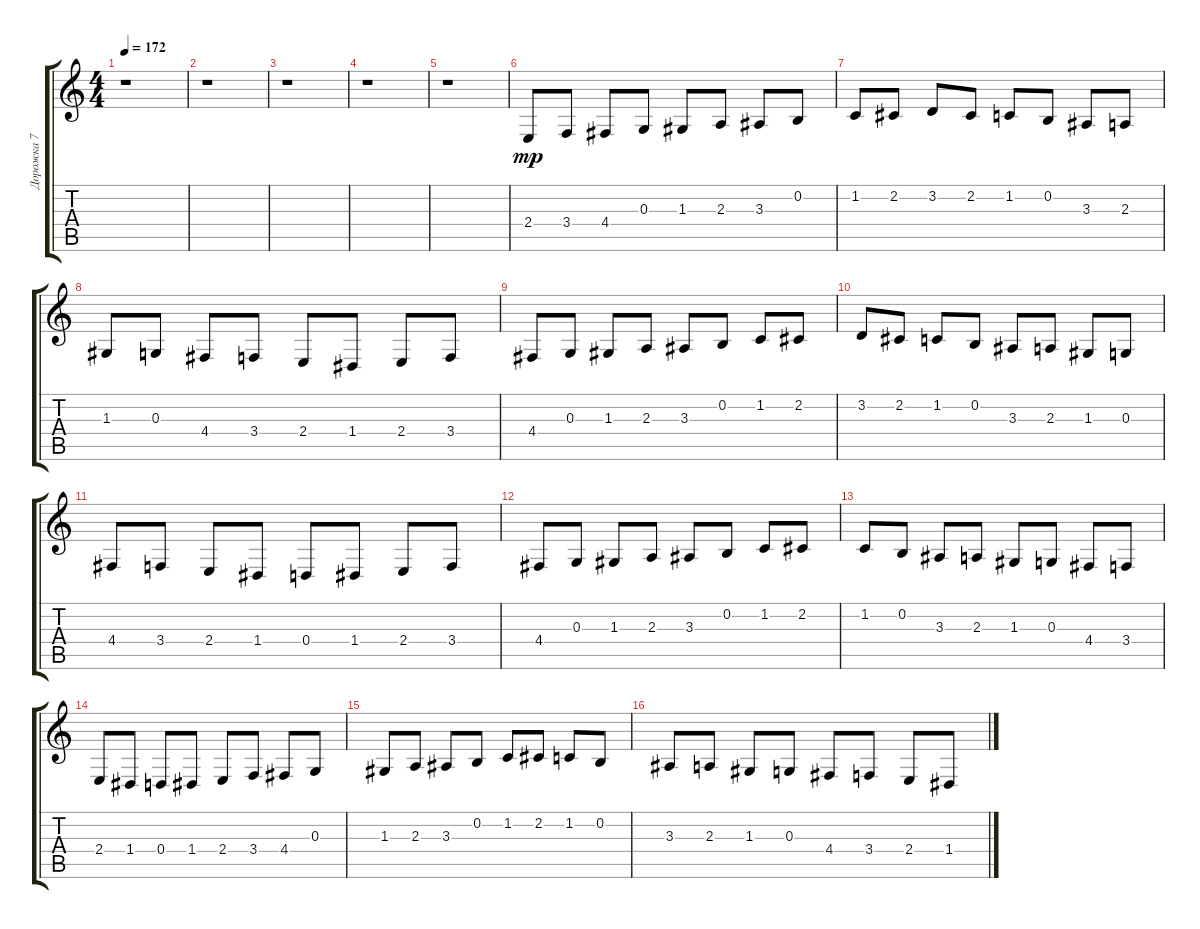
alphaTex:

\track ("Дорожка 7" "Дорожка 7") {instrument lead4chiff}
\staff {score tabs}
\tuning (E4 B3 G3 D3 A2 E2) {hide}
\ts (4 4)
\tempo 172
\clef g2
\ks c
r.1{dy mp} |
r.1 |
r.1 |
r.1 |
r.1 |
2.4.8 3.4.8 4.4.8 0.3.8 1.3.8 2.3.8 3.3.8 0.2.8 |
1.2.8 2.2.8 3.2.8 2.2.8 1.2.8 0.2.8 3.3.8 2.3.8 |
1.3.8 0.3.8 4.4.8 3.4.8 2.4.8 1.4.8 2.4.8 3.4.8 |
4.4.8 0.3.8 1.3.8 2.3.8 3.3.8 0.2.8 1.2.8 2.2.8 |
3.2.8 2.2.8 1.2.8 0.2.8 3.3.8 2.3.8 1.3.8 0.3.8 |
4.4.8 3.4.8 2.4.8 1.4.8 0.4.8 1.4.8 2.4.8 3.4.8 |
4.4.8 0.3.8 1.3.8 2.3.8 3.3.8 0.2.8 1.2.8 2.2.8 |
1.2.8 0.2.8 3.3.8 2.3.8 1.3.8 0.3.8 4.4.8 3.4.8 |
2.4.8 1.4.8 0.4.8 1.4.8 2.4.8 3.4.8 4.4.8 0.3.8 |
1.3.8 2.3.8 3.3.8 0.2.8 1.2.8 2.2.8 1.2.8 0.2.8 |
3.3.8 2.3.8 1.3.8 0.3.8 4.4.8 3.4.8 2.4.8 1.4.8
